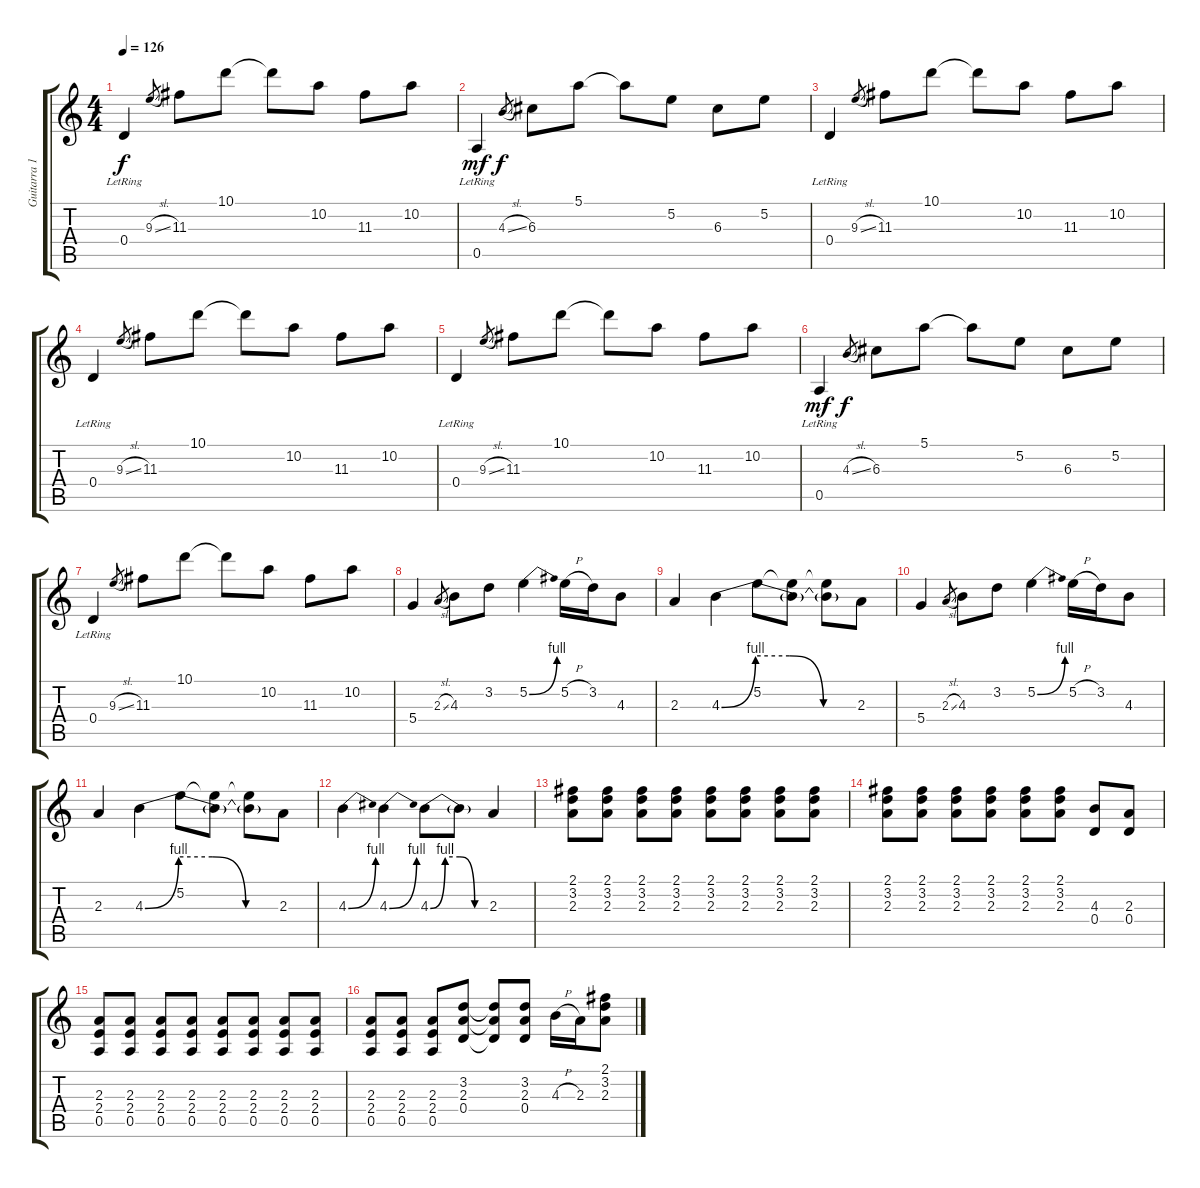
\track ("Guitarra 1" "Guitarra 1") {instrument overdrivenguitar}
\staff {score tabs}
\tuning (E4 B3 G3 D3 A2 E2) {hide}
\ts (4 4)
\tempo 126
\clef g2
\ks c
0.4{lr}.4{dy f} 9.3{sl}.8{gr} 11.3.8 10.1.8 10.1{t}.8 10.2.8 11.3.8 10.2.8 |
0.5{lr}.4{dy mf} 4.3{sl}.8{gr dy f} 6.3.8 5.1.8 5.1{t}.8 5.2.8 6.3.8 5.2.8 |
0.4{lr}.4 9.3{sl}.8{gr} 11.3.8 10.1.8 10.1{t}.8 10.2.8 11.3.8 10.2.8 |
0.4{lr}.4 9.3{sl}.8{gr} 11.3.8 10.1.8 10.1{t}.8 10.2.8 11.3.8 10.2.8 |
0.4{lr}.4 9.3{sl}.8{gr} 11.3.8 10.1.8 10.1{t}.8 10.2.8 11.3.8 10.2.8 |
0.5{lr}.4{dy mf} 4.3{sl}.8{gr dy f} 6.3.8 5.1.8 5.1{t}.8 5.2.8 6.3.8 5.2.8 |
0.4{lr}.4 9.3{sl}.8{gr} 11.3.8 10.1.8 10.1{t}.8 10.2.8 11.3.8 10.2.8 |
5.4.4{volume 16 instrument electricguitarclean} 2.3{sl}.8{gr} 4.3.8 3.2.8 5.2{be (bend 0 0 60 4)}.4 5.2{h}.16 3.2.16 4.3.8 |
2.3.4 4.3{be (custom 0 0 15 4 30 4 45 0 60 0)}.4 5.2.8 (5.2{t} 4.3{t}).8 (5.2{t} 4.3{t}).8 2.3.8 |
5.4.4 2.3{sl}.8{gr} 4.3.8 3.2.8 5.2{be (bend 0 0 60 4)}.4 5.2{h}.16 3.2.16 4.3.8 |
2.3.4 4.3{be (custom 0 0 15 4 30 4 45 0 60 0)}.4 5.2.8 (5.2{t} 4.3{t}).8 (5.2{t} 4.3{t}).8 2.3.8 |
4.3{be (bend 0 0 60 4)}.4 4.3{be (bend 0 0 60 4)}.4 4.3{be (custom 0 0 15 4 30 4 45 0 60 0)}.8 4.3{t}.8 2.3.4 |
(2.1 3.2 2.3).8{volume 9 instrument overdrivenguitar} (2.1 3.2 2.3).8 (2.1 3.2 2.3).8 (2.1 3.2 2.3).8 (2.1 3.2 2.3).8 (2.1 3.2 2.3).8 (2.1 3.2 2.3).8 (2.1 3.2 2.3).8 |
(2.1 3.2 2.3).8 (2.1 3.2 2.3).8 (2.1 3.2 2.3).8 (2.1 3.2 2.3).8 (2.1 3.2 2.3).8 (2.1 3.2 2.3).8 (4.3 0.4).8 (2.3 0.4).8 |
(2.3 2.4 0.5).8 (2.3 2.4 0.5).8 (2.3 2.4 0.5).8 (2.3 2.4 0.5).8 (2.3 2.4 0.5).8 (2.3 2.4 0.5).8 (2.3 2.4 0.5).8 (2.3 2.4 0.5).8 |
(2.3 2.4 0.5).8 (2.3 2.4 0.5).8 (2.3 2.4 0.5).8 (3.2 2.3 0.4).8 (3.2{t} 2.3{t} 0.4{t}).8 (3.2 2.3 0.4).8 4.3{h}.16 2.3.16 (2.1 3.2 2.3).8
